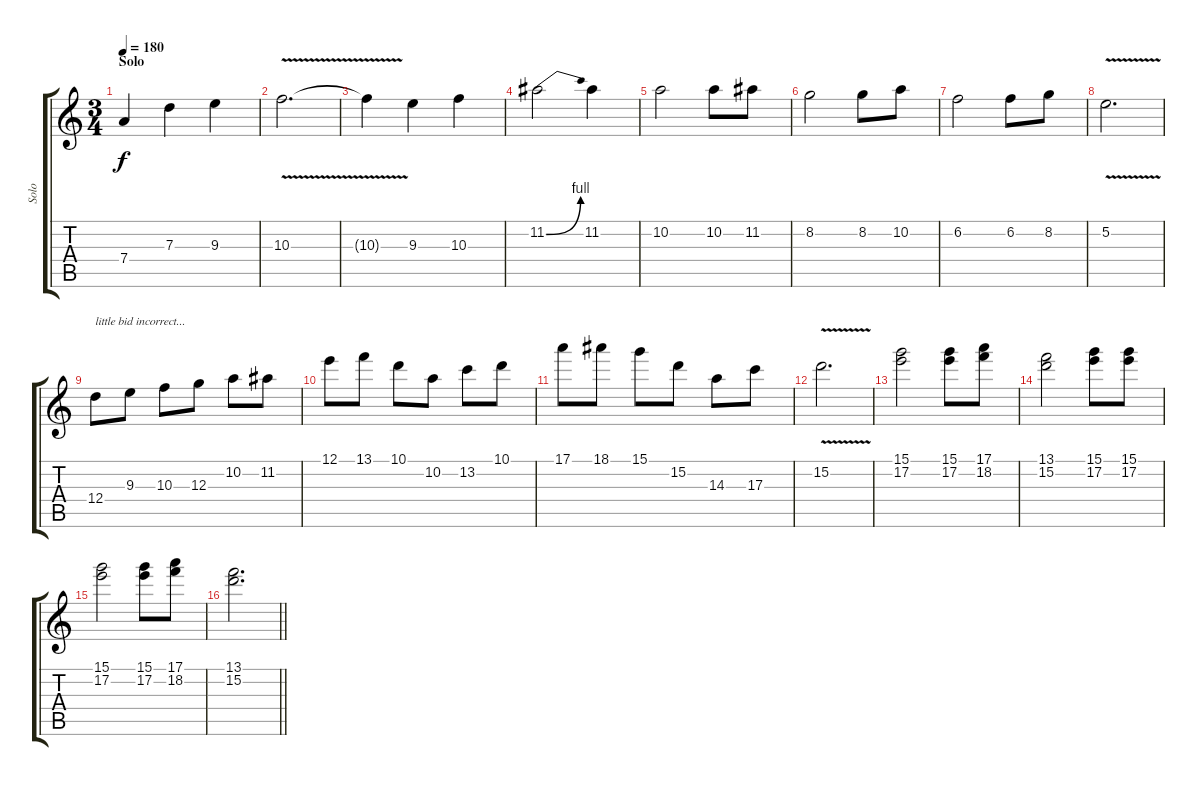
\track ("Solo" "Solo") {instrument overdrivenguitar}
\staff {score tabs}
\tuning (E4 B3 G3 D3 A2 D2) {hide}
\ts (3 4)
\section ("" "Solo")
\tempo 180
\clef g2
\ks c
7.4.4{dy f} 7.3.4 9.3.4 |
10.3{v}.2{d} |
10.3{t}.4 9.3.4 10.3.4 |
11.2{be (bend 0 0 60 4)}.2 11.2.4 |
10.2.2 10.2.8 11.2.8 |
8.2.2 8.2.8 10.2.8 |
6.2.2 6.2.8 8.2.8 |
5.2{v}.2{d} |
12.4.8{txt "little bid incorrect..."} 9.3.8 10.3.8 12.3.8 10.2.8 11.2.8 |
12.1.8 13.1.8 10.1.8 10.2.8 13.2.8 10.1.8 |
17.1.8 18.1.8 15.1.8 15.2.8 14.3.8 17.3.8 |
15.2{v}.2{d} |
(15.1 17.2).2 (15.1 17.2).8 (17.1 18.2).8 |
(13.1 15.2).2 (15.1 17.2).8 (15.1 17.2).8 |
(15.1 17.2).2 (15.1 17.2).8 (17.1 18.2).8 |
\barLineRight lightlight
(13.1 15.2).2{d}
